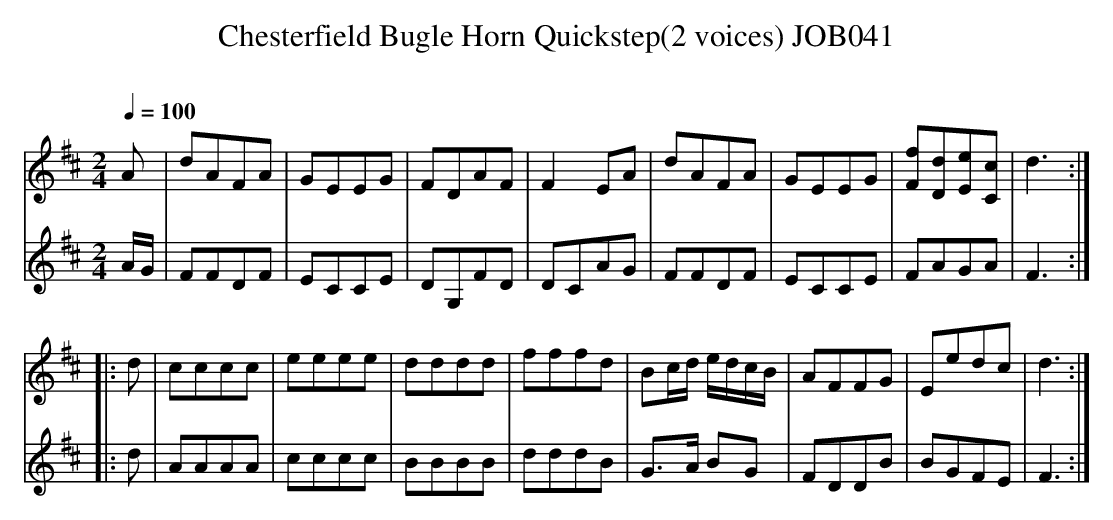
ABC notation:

X:1
T:Chesterfield Bugle Horn Quickstep(2 voices) JOB041
M:2/4
L:1/8
O:
Q:1/4=100
K:D
V:1
A|dAFA| GEEG|FDAF |F2 EA|dAFA| GEEG|[fF][dD][eE][cC] |d3:|
|:d|cccc |eeee|dddd |fffd|Bc/d/ e/d/c/B/ |AFFG|Eedc|d3:|
V:2
A/G/|FFDF |ECCE|DG,FD |DCAG|FFDF |ECCE|FAGA|F3:|
|:d|AAAA| cccc|BBBB |dddB|G3/2A/ BG |FDDB|BGFE|F3:|
